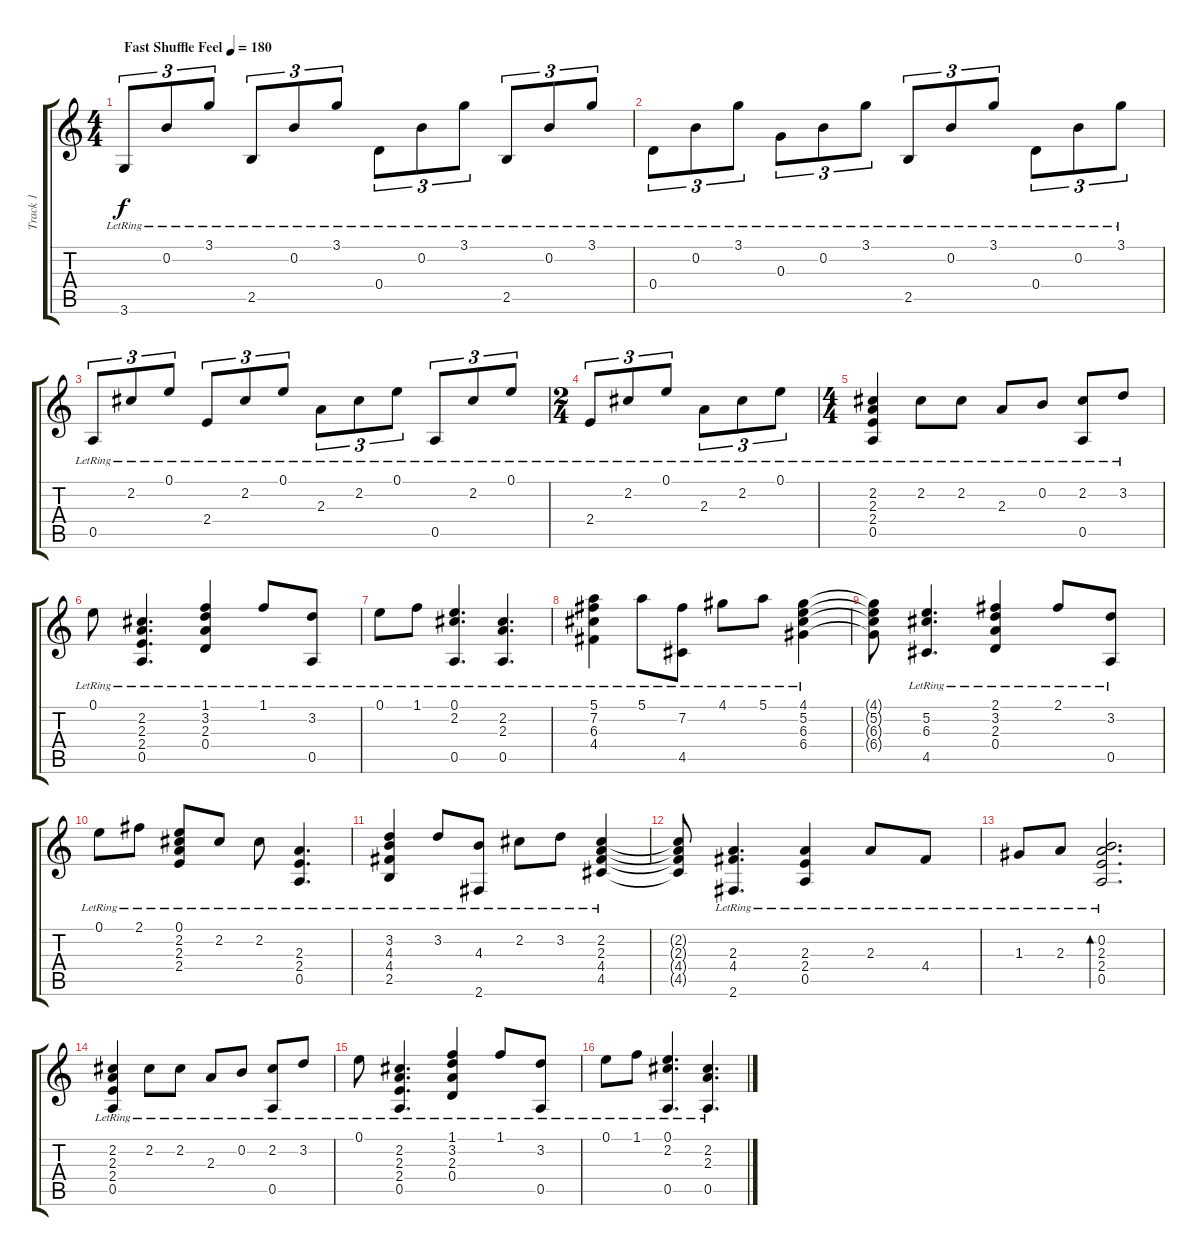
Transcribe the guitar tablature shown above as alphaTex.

\track ("Track 1" "Track 1") {instrument acousticguitarnylon}
\staff {score tabs}
\tuning (E4 B3 G3 D3 A2 E2) {hide}
\ts (4 4)
\tempo (180 "Fast Shuffle Feel")
\clef g2
\ks c
3.6{lr}.8{tu (3 2) dy f instrument acousticguitarnylon} 0.2{lr}.8{tu (3 2)} 3.1{lr}.8{tu (3 2)} 2.5{lr}.8{tu (3 2)} 0.2{lr}.8{tu (3 2)} 3.1{lr}.8{tu (3 2)} 0.4{lr}.8{tu (3 2)} 0.2{lr}.8{tu (3 2)} 3.1{lr}.8{tu (3 2)} 2.5{lr}.8{tu (3 2)} 0.2{lr}.8{tu (3 2)} 3.1{lr}.8{tu (3 2)} |
0.4{lr}.8{tu (3 2)} 0.2{lr}.8{tu (3 2)} 3.1{lr}.8{tu (3 2)} 0.3{lr}.8{tu (3 2)} 0.2{lr}.8{tu (3 2)} 3.1{lr}.8{tu (3 2)} 2.5{lr}.8{tu (3 2)} 0.2{lr}.8{tu (3 2)} 3.1{lr}.8{tu (3 2)} 0.4{lr}.8{tu (3 2)} 0.2{lr}.8{tu (3 2)} 3.1{lr}.8{tu (3 2)} |
0.5{lr}.8{tu (3 2)} 2.2{lr}.8{tu (3 2)} 0.1{lr}.8{tu (3 2)} 2.4{lr}.8{tu (3 2)} 2.2{lr}.8{tu (3 2)} 0.1{lr}.8{tu (3 2)} 2.3{lr}.8{tu (3 2)} 2.2{lr}.8{tu (3 2)} 0.1{lr}.8{tu (3 2)} 0.5{lr}.8{tu (3 2)} 2.2{lr}.8{tu (3 2)} 0.1{lr}.8{tu (3 2)} |
\ts (2 4)
2.4{lr}.8{tu (3 2)} 2.2{lr}.8{tu (3 2)} 0.1{lr}.8{tu (3 2)} 2.3{lr}.8{tu (3 2)} 2.2{lr}.8{tu (3 2)} 0.1{lr}.8{tu (3 2)} |
\ts (4 4)
(2.2{lr} 2.3{lr} 2.4{lr} 0.5{lr}).4 2.2{lr}.8 2.2{lr}.8 2.3{lr}.8 0.2{lr}.8 (2.2{lr} 0.5{lr}).8 3.2{lr}.8 |
0.1{lr}.8 (2.2{lr} 2.3{lr} 2.4{lr} 0.5{lr}).4{d} (1.1{lr} 3.2{lr} 2.3{lr} 0.4{lr}).4 1.1{lr}.8 (3.2{lr} 0.5{lr}).8 |
0.1{lr}.8 1.1{lr}.8 (0.1{lr} 2.2{lr} 0.5{lr}).4{d} (2.2{lr} 2.3{lr} 0.5{lr}).4{d} |
(5.1{lr} 7.2{lr} 6.3{lr} 4.4{lr}).4 5.1{lr}.8 (7.2{lr} 4.5{lr}).8 4.1{lr}.8 5.1{lr}.8 (4.1{lr} 5.2{lr} 6.3{lr} 6.4{lr}).4 |
(4.1{t} 5.2{t} 6.3{t} 6.4{t}).8 (5.2{lr} 6.3{lr} 4.5{lr}).4{d} (2.1{lr} 3.2{lr} 2.3{lr} 0.4{lr}).4 2.1{lr}.8 (3.2{lr} 0.5{lr}).8 |
0.1{lr}.8 2.1{lr}.8 (0.1{lr} 2.2{lr} 2.3{lr} 2.4{lr}).8 2.2{lr}.8 2.2{lr}.8 (2.3{lr} 2.4{lr} 0.5{lr}).4{d} |
(3.2{lr} 4.3{lr} 4.4{lr} 2.5{lr}).4 3.2{lr}.8 (4.3{lr} 2.6{lr}).8 2.2{lr}.8 3.2{lr}.8 (2.2{lr} 2.3{lr} 4.4{lr} 4.5{lr}).4 |
(2.2{t} 2.3{t} 4.4{t} 4.5{t}).8 (2.3{lr} 4.4{lr} 2.6{lr}).4{d} (2.3{lr} 2.4{lr} 0.5{lr}).4 2.3{lr}.8 4.4{lr}.8 |
1.3{lr}.8 2.3{lr}.8 (0.2{lr} 2.3{lr} 2.4{lr} 0.5{lr}).2{d bd 120} |
(2.2{lr} 2.3{lr} 2.4{lr} 0.5{lr}).4 2.2{lr}.8 2.2{lr}.8 2.3{lr}.8 0.2{lr}.8 (2.2{lr} 0.5{lr}).8 3.2{lr}.8 |
0.1{lr}.8 (2.2{lr} 2.3{lr} 2.4{lr} 0.5{lr}).4{d} (1.1{lr} 3.2{lr} 2.3{lr} 0.4{lr}).4 1.1{lr}.8 (3.2{lr} 0.5{lr}).8 |
0.1{lr}.8 1.1{lr}.8 (0.1{lr} 2.2{lr} 0.5{lr}).4{d} (2.2{lr} 2.3{lr} 0.5{lr}).4{d}
